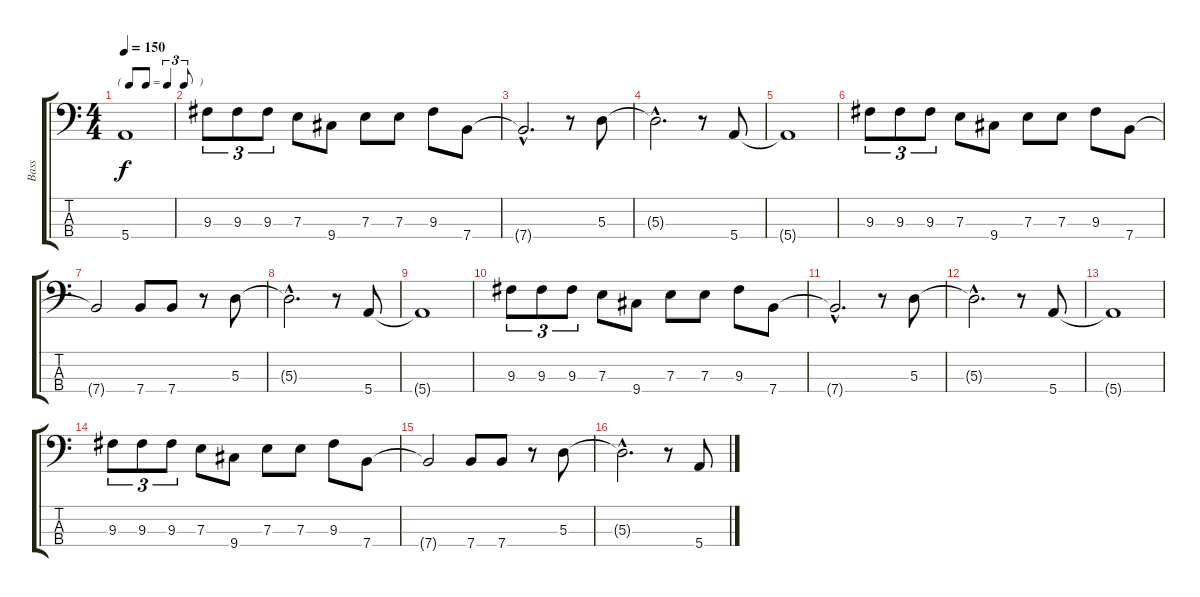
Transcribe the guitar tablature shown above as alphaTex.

\track ("Bass" "Bass") {instrument electricbasspick}
\staff {score tabs}
\tuning (G2 D2 A1 E1) {hide}
\ts (4 4)
\tf triplet8th
\tempo 150
\clef f4
\ks c
5.4.1{dy f instrument electricbasspick} |
9.3.8{tu (3 2)} 9.3.8{tu (3 2)} 9.3.8{tu (3 2)} 7.3.8 9.4.8 7.3.8 7.3.8 9.3.8 7.4.8 |
7.4{hac t}.2{d} r.8 5.3.8 |
5.3{hac t}.2{d} r.8 5.4.8 |
5.4{t}.1 |
9.3.8{tu (3 2)} 9.3.8{tu (3 2)} 9.3.8{tu (3 2)} 7.3.8 9.4.8 7.3.8 7.3.8 9.3.8 7.4.8 |
7.4{t}.2 7.4.8 7.4.8 r.8 5.3.8 |
5.3{hac t}.2{d} r.8 5.4.8 |
5.4{t}.1 |
9.3.8{tu (3 2)} 9.3.8{tu (3 2)} 9.3.8{tu (3 2)} 7.3.8 9.4.8 7.3.8 7.3.8 9.3.8 7.4.8 |
7.4{hac t}.2{d} r.8 5.3.8 |
5.3{hac t}.2{d} r.8 5.4.8 |
5.4{t}.1 |
9.3.8{tu (3 2)} 9.3.8{tu (3 2)} 9.3.8{tu (3 2)} 7.3.8 9.4.8 7.3.8 7.3.8 9.3.8 7.4.8 |
7.4{t}.2 7.4.8 7.4.8 r.8 5.3.8 |
5.3{hac t}.2{d} r.8 5.4.8
